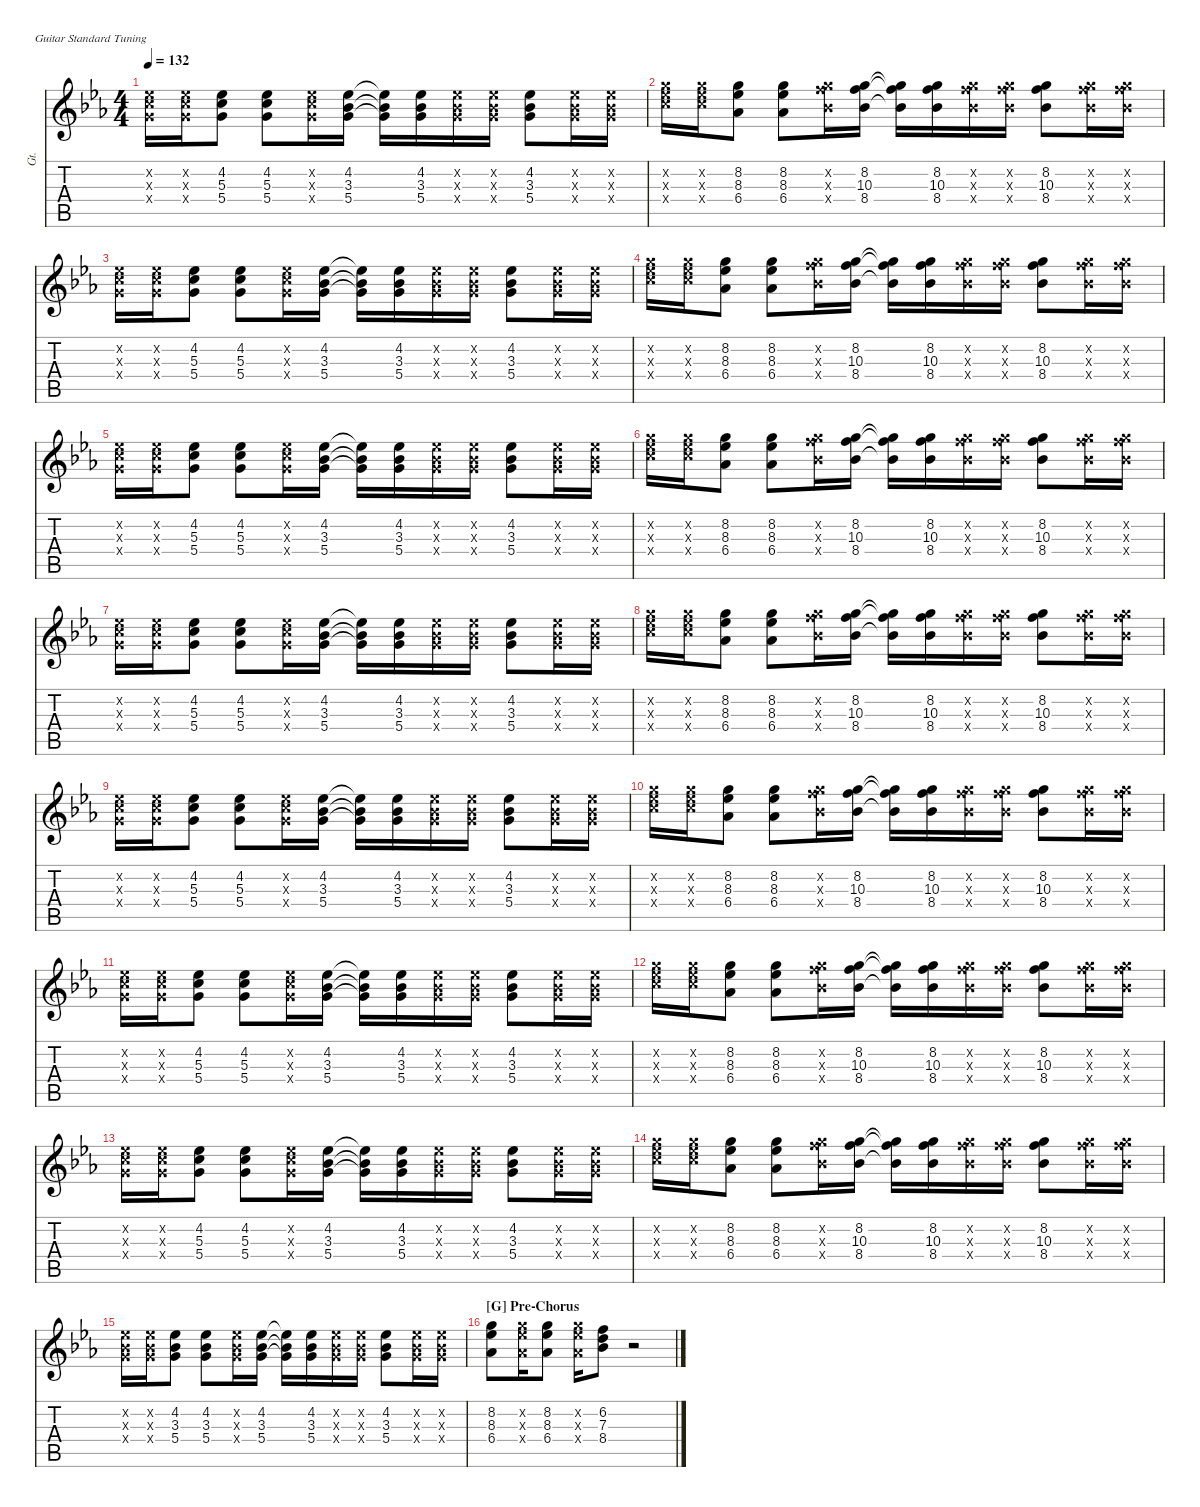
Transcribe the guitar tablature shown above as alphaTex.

\defaultSystemsLayout 4
\hideDynamics
\bracketExtendMode nobrackets
\otherSystemsTrackNameOrientation horizontal
\track ("Guitar" "Gt.") {instrument electricguitarclean}
\staff {score tabs}
\tuning (E4 B3 G3 D3 A2 E2)
\ts (4 4)
\tempo 132
\clef g2
\ks eb
(4.2{x} 5.3{x} 5.4{x}).16{dy mf} (4.2{x} 5.3{x} 5.4{x}).16 (4.2 5.3 5.4).8 (4.2 5.3 5.4).8 (4.2{x} 5.3{x} 5.4{x}).16 (4.2 3.3 5.4).16 (4.2{t} 3.3{t} 5.4{t}).16 (4.2 3.3 5.4).16 (4.2{x} 3.3{x} 5.4{x}).16 (4.2{x} 3.3{x} 5.4{x}).16 (4.2 3.3 5.4).8 (4.2{x} 3.3{x} 5.4{x}).16 (4.2{x} 3.3{x} 5.4{x}).16 |
(8.3{x} 8.2{x} 10.4{x}).16 (8.3{x} 8.2{x} 10.4{x}).16 (8.2 8.3 6.4).8 (8.2 8.3 6.4).8 (8.2{x} 10.3{x} 8.4{x}).16 (8.2 10.3 8.4).16 (8.4{t} 10.3{t} 8.2{t}).16 (8.4 10.3 8.2).16 (8.4{x} 10.3{x} 8.2{x}).16 (8.2{x} 10.3{x} 8.4{x}).16 (8.4 10.3 8.2).8 (8.2{x} 10.3{x} 8.4{x}).16 (8.2{x} 10.3{x} 8.4{x}).16 |
(4.2{x} 5.3{x} 5.4{x}).16 (4.2{x} 5.3{x} 5.4{x}).16 (4.2 5.3 5.4).8 (4.2 5.3 5.4).8 (4.2{x} 5.3{x} 5.4{x}).16 (4.2 3.3 5.4).16 (4.2{t} 3.3{t} 5.4{t}).16 (4.2 3.3 5.4).16 (4.2{x} 3.3{x} 5.4{x}).16 (4.2{x} 3.3{x} 5.4{x}).16 (4.2 3.3 5.4).8 (4.2{x} 3.3{x} 5.4{x}).16 (4.2{x} 3.3{x} 5.4{x}).16 |
(8.3{x} 8.2{x} 10.4{x}).16 (8.3{x} 8.2{x} 10.4{x}).16 (8.2 8.3 6.4).8 (8.2 8.3 6.4).8 (8.2{x} 10.3{x} 8.4{x}).16 (8.2 10.3 8.4).16 (8.4{t} 10.3{t} 8.2{t}).16 (8.4 10.3 8.2).16 (8.4{x} 10.3{x} 8.2{x}).16 (8.2{x} 10.3{x} 8.4{x}).16 (8.4 10.3 8.2).8 (8.2{x} 10.3{x} 8.4{x}).16 (8.2{x} 10.3{x} 8.4{x}).16 |
(4.2{x} 5.3{x} 5.4{x}).16 (4.2{x} 5.3{x} 5.4{x}).16 (4.2 5.3 5.4).8 (4.2 5.3 5.4).8 (4.2{x} 5.3{x} 5.4{x}).16 (4.2 3.3 5.4).16 (4.2{t} 3.3{t} 5.4{t}).16 (4.2 3.3 5.4).16 (4.2{x} 3.3{x} 5.4{x}).16 (4.2{x} 3.3{x} 5.4{x}).16 (4.2 3.3 5.4).8 (4.2{x} 3.3{x} 5.4{x}).16 (4.2{x} 3.3{x} 5.4{x}).16 |
(8.3{x} 8.2{x} 10.4{x}).16 (8.3{x} 8.2{x} 10.4{x}).16 (8.2 8.3 6.4).8 (8.2 8.3 6.4).8 (8.2{x} 10.3{x} 8.4{x}).16 (8.2 10.3 8.4).16 (8.4{t} 10.3{t} 8.2{t}).16 (8.4 10.3 8.2).16 (8.4{x} 10.3{x} 8.2{x}).16 (8.2{x} 10.3{x} 8.4{x}).16 (8.4 10.3 8.2).8 (8.2{x} 10.3{x} 8.4{x}).16 (8.2{x} 10.3{x} 8.4{x}).16 |
(4.2{x} 5.3{x} 5.4{x}).16 (4.2{x} 5.3{x} 5.4{x}).16 (4.2 5.3 5.4).8 (4.2 5.3 5.4).8 (4.2{x} 5.3{x} 5.4{x}).16 (4.2 3.3 5.4).16 (4.2{t} 3.3{t} 5.4{t}).16 (4.2 3.3 5.4).16 (4.2{x} 3.3{x} 5.4{x}).16 (4.2{x} 3.3{x} 5.4{x}).16 (4.2 3.3 5.4).8 (4.2{x} 3.3{x} 5.4{x}).16 (4.2{x} 3.3{x} 5.4{x}).16 |
(8.3{x} 8.2{x} 10.4{x}).16 (8.3{x} 8.2{x} 10.4{x}).16 (8.2 8.3 6.4).8 (8.2 8.3 6.4).8 (8.2{x} 10.3{x} 8.4{x}).16 (8.2 10.3 8.4).16 (8.4{t} 10.3{t} 8.2{t}).16 (8.4 10.3 8.2).16 (8.4{x} 10.3{x} 8.2{x}).16 (8.2{x} 10.3{x} 8.4{x}).16 (8.4 10.3 8.2).8 (8.2{x} 10.3{x} 8.4{x}).16 (8.2{x} 10.3{x} 8.4{x}).16 |
(4.2{x} 5.3{x} 5.4{x}).16 (4.2{x} 5.3{x} 5.4{x}).16 (4.2 5.3 5.4).8 (4.2 5.3 5.4).8 (4.2{x} 5.3{x} 5.4{x}).16 (4.2 3.3 5.4).16 (4.2{t} 3.3{t} 5.4{t}).16 (4.2 3.3 5.4).16 (4.2{x} 3.3{x} 5.4{x}).16 (4.2{x} 3.3{x} 5.4{x}).16 (4.2 3.3 5.4).8 (4.2{x} 3.3{x} 5.4{x}).16 (4.2{x} 3.3{x} 5.4{x}).16 |
(8.3{x} 8.2{x} 10.4{x}).16 (8.3{x} 8.2{x} 10.4{x}).16 (8.2 8.3 6.4).8 (8.2 8.3 6.4).8 (8.2{x} 10.3{x} 8.4{x}).16 (8.2 10.3 8.4).16 (8.4{t} 10.3{t} 8.2{t}).16 (8.4 10.3 8.2).16 (8.4{x} 10.3{x} 8.2{x}).16 (8.2{x} 10.3{x} 8.4{x}).16 (8.4 10.3 8.2).8 (8.2{x} 10.3{x} 8.4{x}).16 (8.2{x} 10.3{x} 8.4{x}).16 |
(4.2{x} 5.3{x} 5.4{x}).16 (4.2{x} 5.3{x} 5.4{x}).16 (4.2 5.3 5.4).8 (4.2 5.3 5.4).8 (4.2{x} 5.3{x} 5.4{x}).16 (4.2 3.3 5.4).16 (4.2{t} 3.3{t} 5.4{t}).16 (4.2 3.3 5.4).16 (4.2{x} 3.3{x} 5.4{x}).16 (4.2{x} 3.3{x} 5.4{x}).16 (4.2 3.3 5.4).8 (4.2{x} 3.3{x} 5.4{x}).16 (4.2{x} 3.3{x} 5.4{x}).16 |
(8.3{x} 8.2{x} 10.4{x}).16 (8.3{x} 8.2{x} 10.4{x}).16 (8.2 8.3 6.4).8 (8.2 8.3 6.4).8 (8.2{x} 10.3{x} 8.4{x}).16 (8.2 10.3 8.4).16 (8.4{t} 10.3{t} 8.2{t}).16 (8.4 10.3 8.2).16 (8.4{x} 10.3{x} 8.2{x}).16 (8.2{x} 10.3{x} 8.4{x}).16 (8.4 10.3 8.2).8 (8.2{x} 10.3{x} 8.4{x}).16 (8.2{x} 10.3{x} 8.4{x}).16 |
(4.2{x} 5.3{x} 5.4{x}).16 (4.2{x} 5.3{x} 5.4{x}).16 (4.2 5.3 5.4).8 (4.2 5.3 5.4).8 (4.2{x} 5.3{x} 5.4{x}).16 (4.2 3.3 5.4).16 (4.2{t} 3.3{t} 5.4{t}).16 (4.2 3.3 5.4).16 (4.2{x} 3.3{x} 5.4{x}).16 (4.2{x} 3.3{x} 5.4{x}).16 (4.2 3.3 5.4).8 (4.2{x} 3.3{x} 5.4{x}).16 (4.2{x} 3.3{x} 5.4{x}).16 |
(8.3{x} 8.2{x} 10.4{x}).16 (8.3{x} 8.2{x} 10.4{x}).16 (8.2 8.3 6.4).8 (8.2 8.3 6.4).8 (8.2{x} 10.3{x} 8.4{x}).16 (8.2 10.3 8.4).16 (8.4{t} 10.3{t} 8.2{t}).16 (8.4 10.3 8.2).16 (8.4{x} 10.3{x} 8.2{x}).16 (8.2{x} 10.3{x} 8.4{x}).16 (8.4 10.3 8.2).8 (8.2{x} 10.3{x} 8.4{x}).16 (8.2{x} 10.3{x} 8.4{x}).16 |
(4.2{x} 3.3{x} 5.4{x}).16 (4.2{x} 3.3{x} 5.4{x}).16 (4.2 3.3 5.4).8 (4.2 3.3 5.4).8 (4.2{x} 3.3{x} 5.4{x}).16 (4.2 3.3 5.4).16 (4.2{t} 3.3{t} 5.4{t}).16 (4.2 3.3 5.4).16 (4.2{x} 3.3{x} 5.4{x}).16 (4.2{x} 3.3{x} 5.4{x}).16 (4.2 3.3 5.4).8 (4.2{x} 3.3{x} 5.4{x}).16 (4.2{x} 3.3{x} 5.4{x}).16 |
\section ("G" "Pre-Chorus")
(8.2 8.3 6.4).8 (6.4{x} 8.3{x} 8.2{x}).16 (6.4 8.3 8.2).8 (6.4{x} 8.3{x} 8.2{x}).16 (6.2 7.3 8.4).8 r.2
